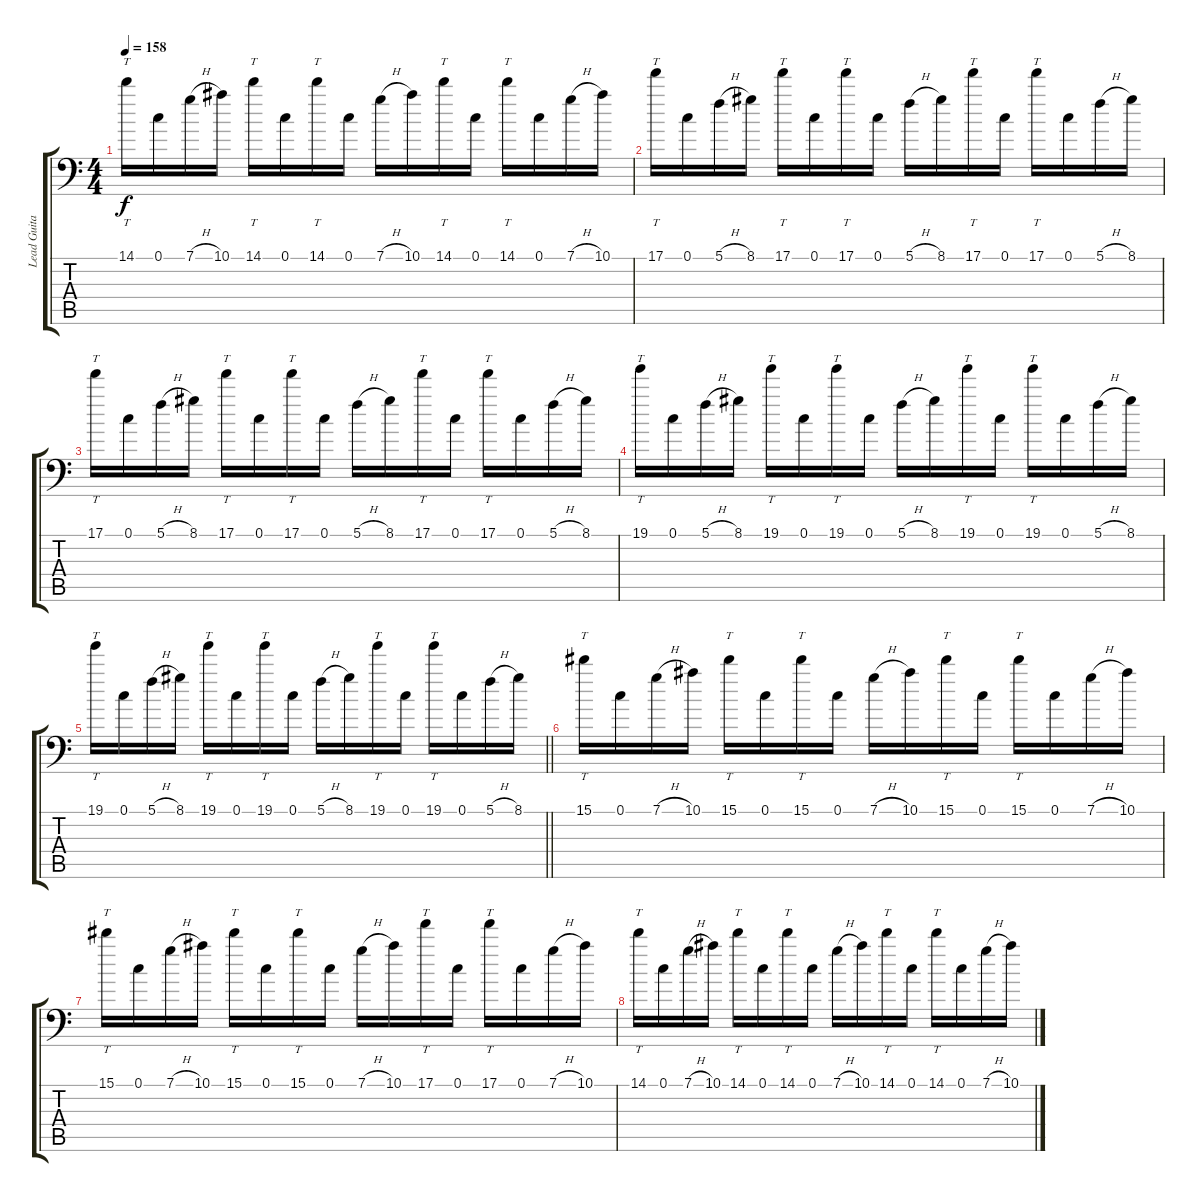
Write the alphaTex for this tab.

\track ("Lead Guitar" "Lead Guita") {instrument distortionguitar}
\staff {score tabs}
\tuning (C4 G3 Eb3 Bb2 F2 Bb1) {hide}
\ts (4 4)
\tempo 158
\clef f4
\ks c
14.1.16{tt dy f} 0.1.16 7.1{h}.16 10.1.16 14.1.16{tt} 0.1.16 14.1.16{tt} 0.1.16 7.1{h}.16 10.1.16 14.1.16{tt} 0.1.16 14.1.16{tt} 0.1.16 7.1{h}.16 10.1.16 |
17.1.16{tt} 0.1.16 5.1{h}.16 8.1.16 17.1.16{tt} 0.1.16 17.1.16{tt} 0.1.16 5.1{h}.16 8.1.16 17.1.16{tt} 0.1.16 17.1.16{tt} 0.1.16 5.1{h}.16 8.1.16 |
17.1.16{tt} 0.1.16 5.1{h}.16 8.1.16 17.1.16{tt} 0.1.16 17.1.16{tt} 0.1.16 5.1{h}.16 8.1.16 17.1.16{tt} 0.1.16 17.1.16{tt} 0.1.16 5.1{h}.16 8.1.16 |
19.1.16{tt} 0.1.16 5.1{h}.16 8.1.16 19.1.16{tt} 0.1.16 19.1.16{tt} 0.1.16 5.1{h}.16 8.1.16 19.1.16{tt} 0.1.16 19.1.16{tt} 0.1.16 5.1{h}.16 8.1.16 |
\barLineRight lightlight
19.1.16{tt} 0.1.16 5.1{h}.16 8.1.16 19.1.16{tt} 0.1.16 19.1.16{tt} 0.1.16 5.1{h}.16 8.1.16 19.1.16{tt} 0.1.16 19.1.16{tt} 0.1.16 5.1{h}.16 8.1.16 |
\section ("" "")
15.1.16{tt} 0.1.16 7.1{h}.16 10.1.16 15.1.16{tt} 0.1.16 15.1.16{tt} 0.1.16 7.1{h}.16 10.1.16 15.1.16{tt} 0.1.16 15.1.16{tt} 0.1.16 7.1{h}.16 10.1.16 |
15.1.16{tt} 0.1.16 7.1{h}.16 10.1.16 15.1.16{tt} 0.1.16 15.1.16{tt} 0.1.16 7.1{h}.16 10.1.16 17.1.16{tt} 0.1.16 17.1.16{tt} 0.1.16 7.1{h}.16 10.1.16 |
14.1.16{tt} 0.1.16 7.1{h}.16 10.1.16 14.1.16{tt} 0.1.16 14.1.16{tt} 0.1.16 7.1{h}.16 10.1.16 14.1.16{tt} 0.1.16 14.1.16{tt} 0.1.16 7.1{h}.16 10.1.16
